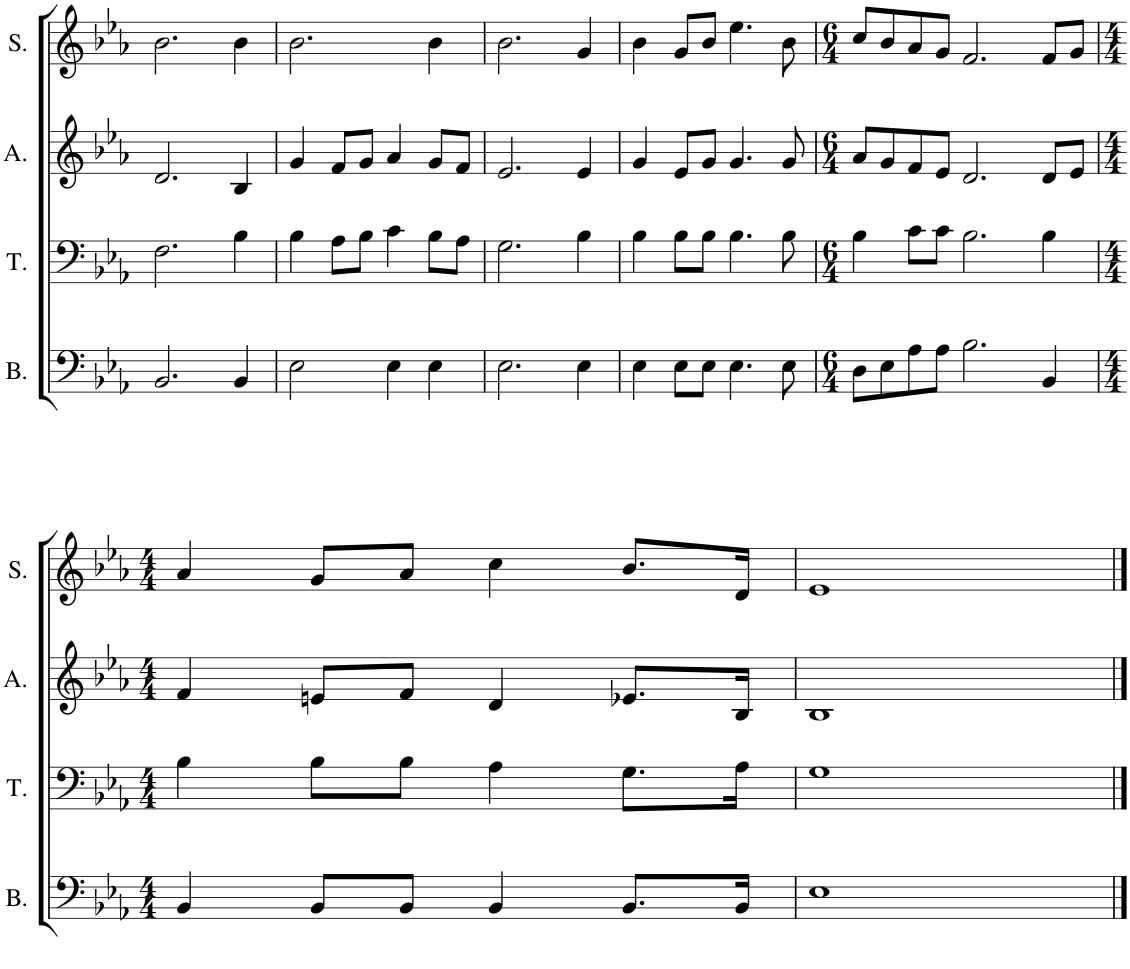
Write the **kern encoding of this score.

**kern	**kern	**kern	**kern
*part4	*part3	*part2	*part1
*staff4	*staff3	*staff2	*staff1
*I"Bass	*I"Tenor	*I"Alto	*I"Soprano
*I'B.	*I'T.	*I'A.	*I'S.
!!LO:PB:g=z
*clefF4	*clefF4	*clefG2	*clefG2
*k[b-e-a-]	*k[b-e-a-]	*k[b-e-a-]	*k[b-e-a-]
*M4/4	*M4/4	*M4/4	*M4/4
=11	=11	=11	=11
2.BB-/	2.F\	2.d/	2.b-\
4BB-/	4B-\	4B-/	4b-\
=12	=12	=12	=12
2E-\	4B-\	4g/	2.b-\
.	8A-\L	8f/L	.
.	8B-\J	8g/J	.
4E-\	4c\	4a-/	.
4E-\	8B-\L	8g/L	4b-\
.	8A-\J	8f/J	.
=13	=13	=13	=13
2.E-\	2.G\	2.e-/	2.b-\
4E-\	4B-\	4e-/	4g/
=14	=14	=14	=14
4E-\	4B-\	4g/	4b-\
8E-\L	8B-\L	8e-/L	8g/L
8E-\J	8B-\J	8g/J	8b-/J
4.E-\	4.B-\	4.g/	4.ee-\
8E-\	8B-\	8g/	8b-\
=15	=15	=15	=15
*M6/4	*M6/4	*M6/4	*M6/4
8D\L	4B-\	8a-/L	8cc/L
8E-\	.	8g/	8b-/
8A-\	8c\L	8f/	8a-/
8A-\J	8c\J	8e-/J	8g/J
2.B-\	2.B-\	2.d/	2.f/
4BB-/	4B-\	8d/L	8f/L
.	.	8e-/J	8g/J
!!LO:LB:g=z
=16	=16	=16	=16
*M4/4	*M4/4	*M4/4	*M4/4
4BB-/	4B-\	4f/	4a-/
8BB-/L	8B-\L	8en/L	8g/L
8BB-/J	8B-\J	8f/J	8a-/J
4BB-/	4A-\	4d/	4cc\
8.BB-/L	8.G\L	8.e-X/L	8.b-/L
16BB-/Jk	16A-\Jk	16B-/Jk	16d/Jk
=17	=17	=17	=17
1E-	1G	1B-	1e-
==	==	==	==
*-	*-	*-	*-
